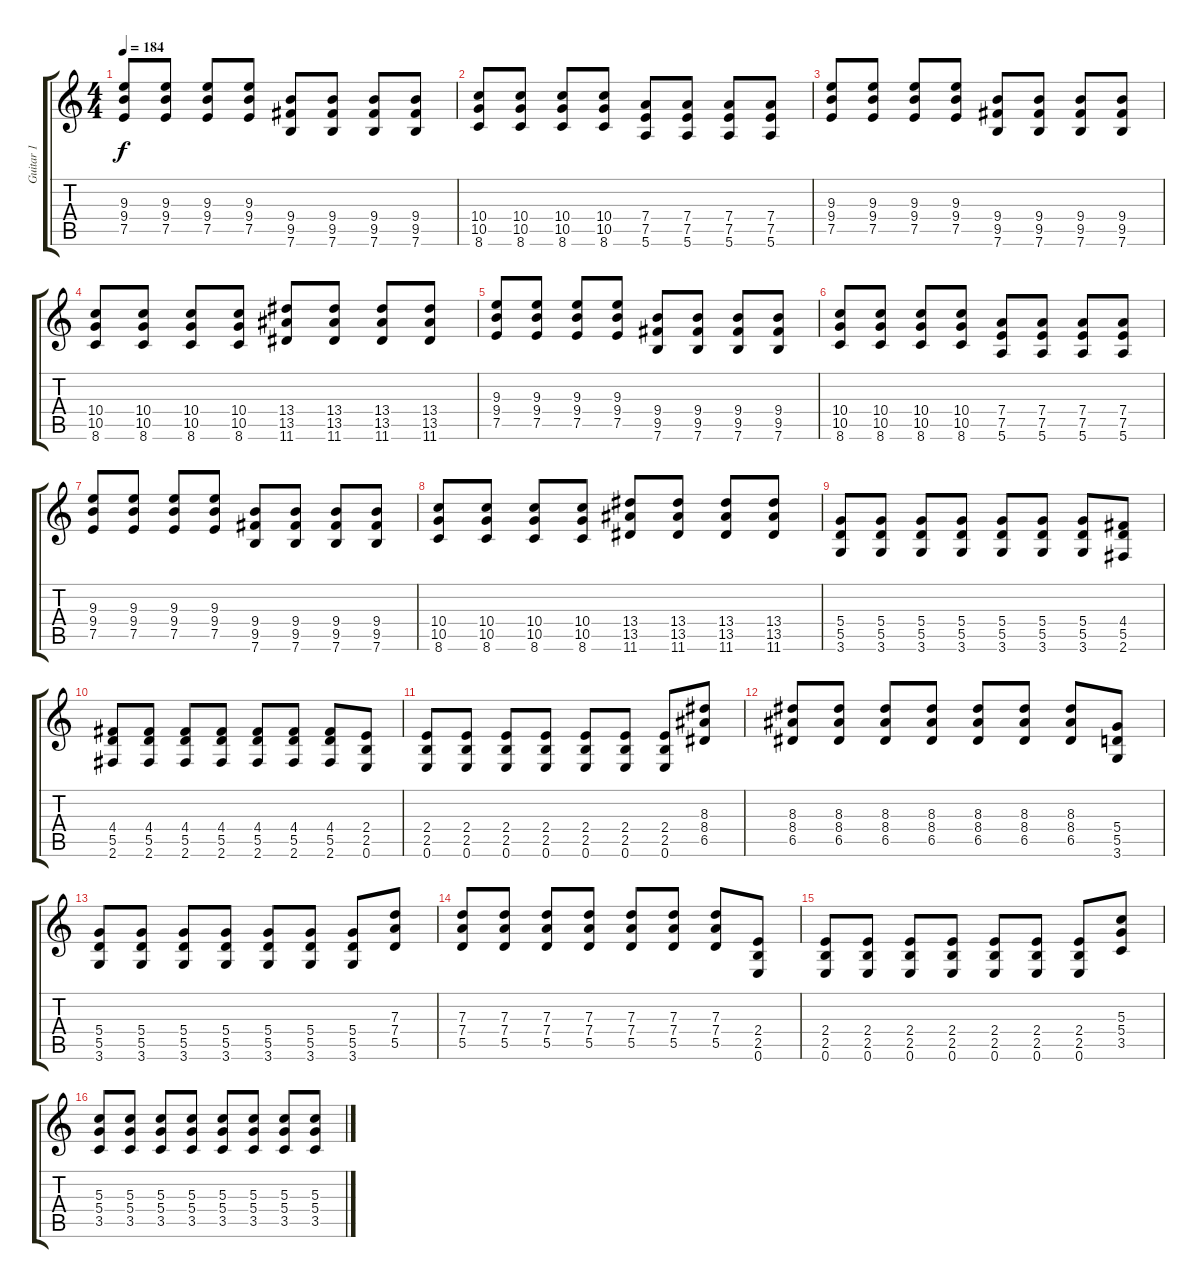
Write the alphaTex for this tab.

\track ("Guitar 1" "Guitar 1") {instrument distortionguitar}
\staff {score tabs}
\tuning (E4 B3 G3 D3 A2 E2) {hide}
\ts (4 4)
\tempo 184
\clef g2
\ks c
(9.3 9.4 7.5).8{dy f} (9.3 9.4 7.5).8 (9.3 9.4 7.5).8 (9.3 9.4 7.5).8 (9.4 9.5 7.6).8 (9.4 9.5 7.6).8 (9.4 9.5 7.6).8 (9.4 9.5 7.6).8 |
(10.4 10.5 8.6).8 (10.4 10.5 8.6).8 (10.4 10.5 8.6).8 (10.4 10.5 8.6).8 (7.4 7.5 5.6).8 (7.4 7.5 5.6).8 (7.4 7.5 5.6).8 (7.4 7.5 5.6).8 |
(9.3 9.4 7.5).8 (9.3 9.4 7.5).8 (9.3 9.4 7.5).8 (9.3 9.4 7.5).8 (9.4 9.5 7.6).8 (9.4 9.5 7.6).8 (9.4 9.5 7.6).8 (9.4 9.5 7.6).8 |
(10.4 10.5 8.6).8 (10.4 10.5 8.6).8 (10.4 10.5 8.6).8 (10.4 10.5 8.6).8 (13.4 13.5 11.6).8 (13.4 13.5 11.6).8 (13.4 13.5 11.6).8 (13.4 13.5 11.6).8 |
(9.3 9.4 7.5).8 (9.3 9.4 7.5).8 (9.3 9.4 7.5).8 (9.3 9.4 7.5).8 (9.4 9.5 7.6).8 (9.4 9.5 7.6).8 (9.4 9.5 7.6).8 (9.4 9.5 7.6).8 |
(10.4 10.5 8.6).8 (10.4 10.5 8.6).8 (10.4 10.5 8.6).8 (10.4 10.5 8.6).8 (7.4 7.5 5.6).8 (7.4 7.5 5.6).8 (7.4 7.5 5.6).8 (7.4 7.5 5.6).8 |
(9.3 9.4 7.5).8 (9.3 9.4 7.5).8 (9.3 9.4 7.5).8 (9.3 9.4 7.5).8 (9.4 9.5 7.6).8 (9.4 9.5 7.6).8 (9.4 9.5 7.6).8 (9.4 9.5 7.6).8 |
(10.4 10.5 8.6).8 (10.4 10.5 8.6).8 (10.4 10.5 8.6).8 (10.4 10.5 8.6).8 (13.4 13.5 11.6).8 (13.4 13.5 11.6).8 (13.4 13.5 11.6).8 (13.4 13.5 11.6).8 |
(5.4 5.5 3.6).8 (5.4 5.5 3.6).8 (5.4 5.5 3.6).8 (5.4 5.5 3.6).8 (5.4 5.5 3.6).8 (5.4 5.5 3.6).8 (5.4 5.5 3.6).8 (4.4 5.5 2.6).8 |
(4.4 5.5 2.6).8 (4.4 5.5 2.6).8 (4.4 5.5 2.6).8 (4.4 5.5 2.6).8 (4.4 5.5 2.6).8 (4.4 5.5 2.6).8 (4.4 5.5 2.6).8 (2.4 2.5 0.6).8 |
(2.4 2.5 0.6).8 (2.4 2.5 0.6).8 (2.4 2.5 0.6).8 (2.4 2.5 0.6).8 (2.4 2.5 0.6).8 (2.4 2.5 0.6).8 (2.4 2.5 0.6).8 (8.3 8.4 6.5).8 |
(8.3 8.4 6.5).8 (8.3 8.4 6.5).8 (8.3 8.4 6.5).8 (8.3 8.4 6.5).8 (8.3 8.4 6.5).8 (8.3 8.4 6.5).8 (8.3 8.4 6.5).8 (5.4 5.5 3.6).8 |
(5.4 5.5 3.6).8 (5.4 5.5 3.6).8 (5.4 5.5 3.6).8 (5.4 5.5 3.6).8 (5.4 5.5 3.6).8 (5.4 5.5 3.6).8 (5.4 5.5 3.6).8 (7.3 7.4 5.5).8 |
(7.3 7.4 5.5).8 (7.3 7.4 5.5).8 (7.3 7.4 5.5).8 (7.3 7.4 5.5).8 (7.3 7.4 5.5).8 (7.3 7.4 5.5).8 (7.3 7.4 5.5).8 (2.4 2.5 0.6).8 |
(2.4 2.5 0.6).8 (2.4 2.5 0.6).8 (2.4 2.5 0.6).8 (2.4 2.5 0.6).8 (2.4 2.5 0.6).8 (2.4 2.5 0.6).8 (2.4 2.5 0.6).8 (5.3 5.4 3.5).8 |
(5.3 5.4 3.5).8 (5.3 5.4 3.5).8 (5.3 5.4 3.5).8 (5.3 5.4 3.5).8 (5.3 5.4 3.5).8 (5.3 5.4 3.5).8 (5.3 5.4 3.5).8 (5.3 5.4 3.5).8
